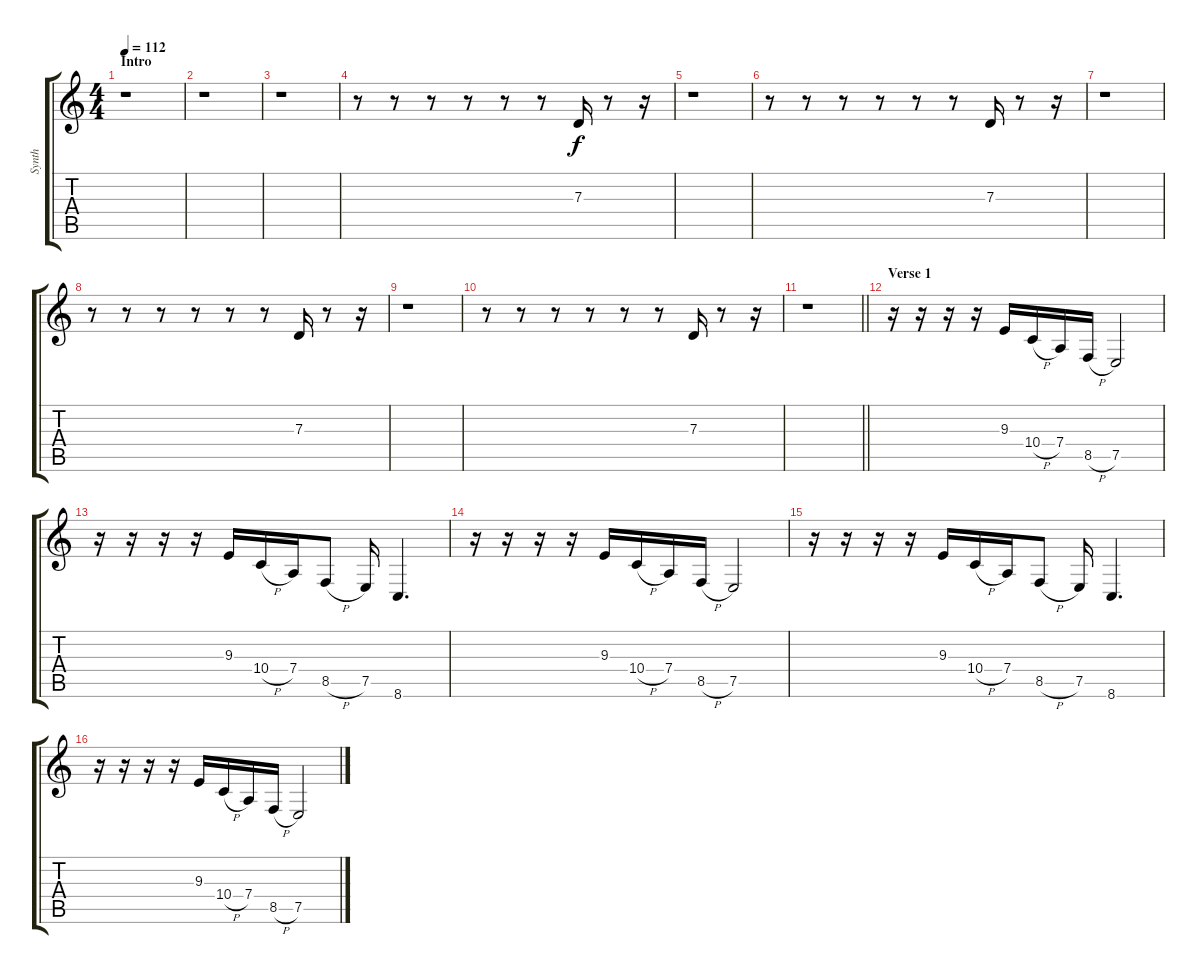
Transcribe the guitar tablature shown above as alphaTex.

\track ("Synth" "Synth") {instrument lead1square}
\staff {score tabs}
\tuning (E4 B3 G3 D3 A2 E2) {hide}
\ts (4 4)
\section ("" "Intro")
\tempo 112
\clef g2
\ks c
r.1{dy f instrument lead1square} |
r.1 |
r.1 |
r.8 r.8 r.8 r.8 r.8 r.8 7.3.16 r.8 r.16 |
r.1 |
r.8 r.8 r.8 r.8 r.8 r.8 7.3.16 r.8 r.16 |
r.1 |
r.8 r.8 r.8 r.8 r.8 r.8 7.3.16 r.8 r.16 |
r.1 |
r.8 r.8 r.8 r.8 r.8 r.8 7.3.16 r.8 r.16 |
\barLineRight lightlight
r.1 |
\section ("" "Verse 1")
r.16 r.16 r.16 r.16 9.3.16 10.4{h}.16 7.4.16 8.5{h}.16 7.5.2 |
r.16 r.16 r.16 r.16 9.3.16 10.4{h}.16 7.4.16 8.5{h}.8 7.5.16 8.6.4{d} |
r.16 r.16 r.16 r.16 9.3.16 10.4{h}.16 7.4.16 8.5{h}.16 7.5.2 |
r.16 r.16 r.16 r.16 9.3.16 10.4{h}.16 7.4.16 8.5{h}.8 7.5.16 8.6.4{d} |
r.16 r.16 r.16 r.16 9.3.16 10.4{h}.16 7.4.16 8.5{h}.16 7.5.2
